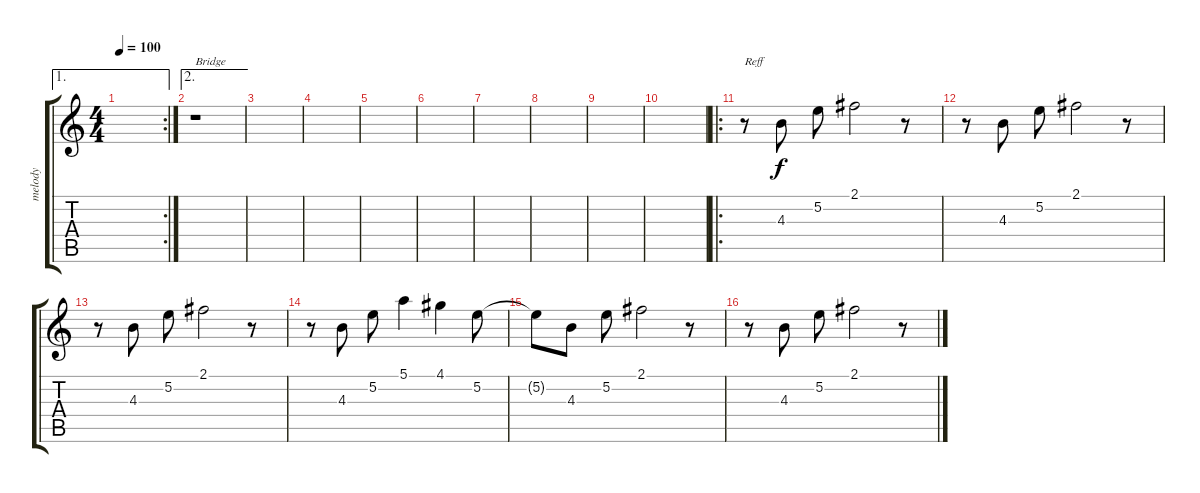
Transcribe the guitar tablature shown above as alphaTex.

\track ("melody" "melody") {instrument acousticguitarnylon}
\staff {score tabs}
\tuning (E4 B3 G3 D3 A2 E2) {hide}
\ae 1
\rc 2
\ts (4 4)
\tempo 100
\clef g2
\ks c
|
\ae 2
r.1{txt "Bridge"} |
|
|
|
|
|
|
|
|
\ro
r.8{txt "Reff"} 4.3.8 5.2.8 2.1.2 r.8 |
r.8 4.3.8 5.2.8 2.1.2 r.8 |
r.8 4.3.8 5.2.8 2.1.2 r.8 |
r.8 4.3.8 5.2.8 5.1.4 4.1.4 5.2.8 |
5.2{t}.8 4.3.8 5.2.8 2.1.2 r.8 |
r.8 4.3.8 5.2.8 2.1.2 r.8
